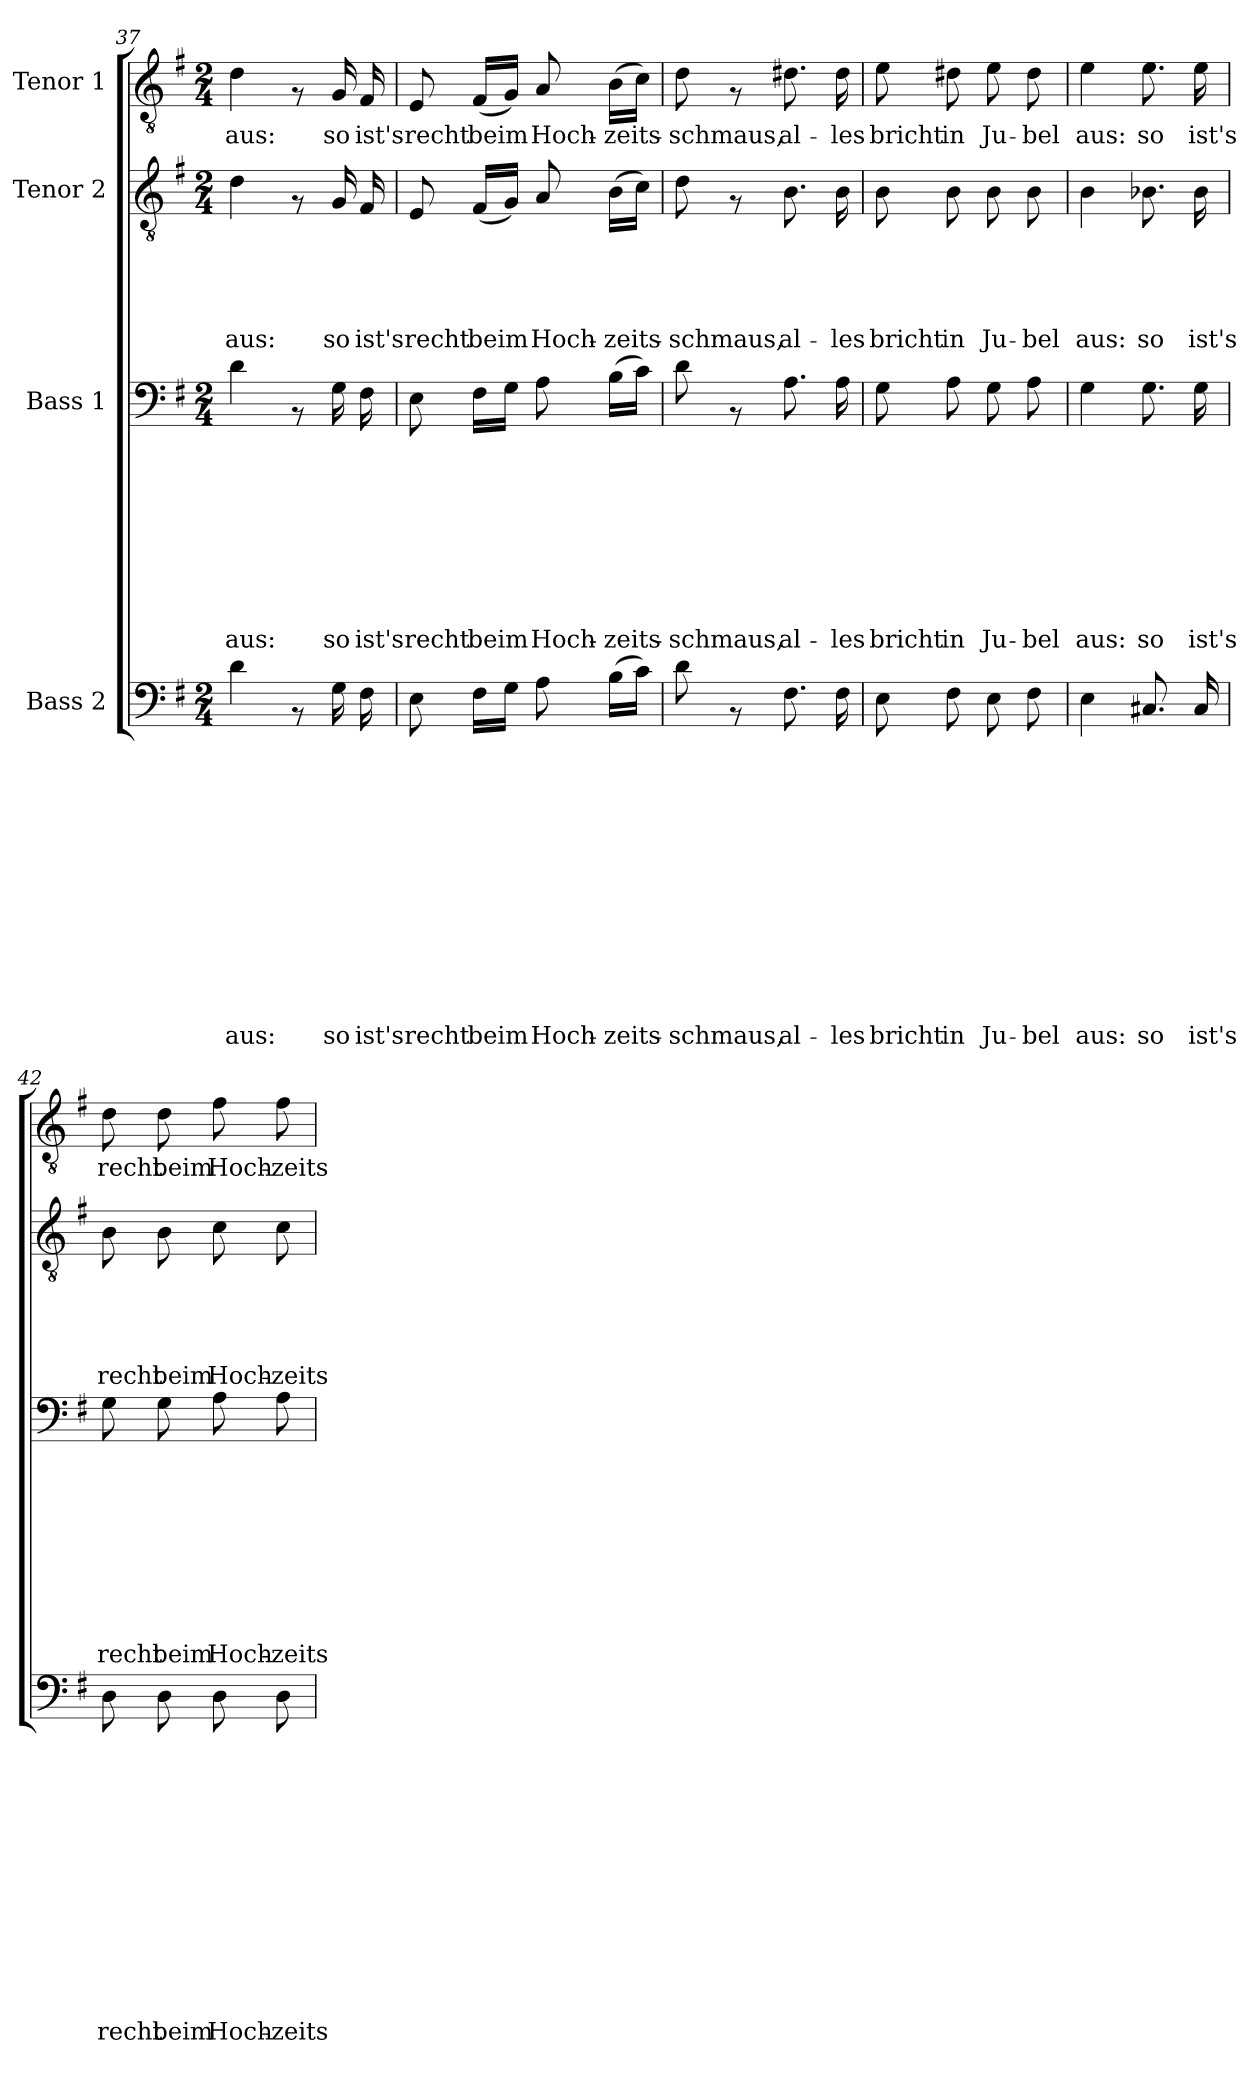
**kern	**text	**text	**text	**text	**text	**text	**text	**text	**text	**text	**text	**text	**text	**kern	**text	**text	**text	**text	**text	**text	**text	**text	**text	**kern	**text	**text	**text	**text	**text	**kern	**text
*part4	*part4	*part4	*part4	*part4	*part4	*part4	*part4	*part4	*part4	*part4	*part4	*part4	*part4	*part3	*part3	*part3	*part3	*part3	*part3	*part3	*part3	*part3	*part3	*part2	*part2	*part2	*part2	*part2	*part2	*part1	*part1
*staff4	*staff4	*staff4	*staff4	*staff4	*staff4	*staff4	*staff4	*staff4	*staff4	*staff4	*staff4	*staff4	*staff4	*staff3	*staff3	*staff3	*staff3	*staff3	*staff3	*staff3	*staff3	*staff3	*staff3	*staff2	*staff2	*staff2	*staff2	*staff2	*staff2	*staff1	*staff1
*I"Bass 2	*	*	*	*	*	*	*	*	*	*	*	*	*	*I"Bass 1	*	*	*	*	*	*	*	*	*	*I"Tenor 2	*	*	*	*	*	*I"Tenor 1	*
*clefF4	*	*	*	*	*	*	*	*	*	*	*	*	*	*clefF4	*	*	*	*	*	*	*	*	*	*clefGv2	*	*	*	*	*	*clefGv2	*
*k[f#]	*	*	*	*	*	*	*	*	*	*	*	*	*	*k[f#]	*	*	*	*	*	*	*	*	*	*k[f#]	*	*	*	*	*	*k[f#]	*
*G:	*	*	*	*	*	*	*	*	*	*	*	*	*	*G:	*	*	*	*	*	*	*	*	*	*G:	*	*	*	*	*	*G:	*
*M2/4	*	*	*	*	*	*	*	*	*	*	*	*	*	*M2/4	*	*	*	*	*	*	*	*	*	*M2/4	*	*	*	*	*	*M2/4	*
=37	=37	=37	=37	=37	=37	=37	=37	=37	=37	=37	=37	=37	=37	=37	=37	=37	=37	=37	=37	=37	=37	=37	=37	=37	=37	=37	=37	=37	=37	=37	=37
!	!	!	!	!	!	!	!	!	!	!	!	!	!LO:LY:b	!	!	!	!	!	!	!	!	!	!LO:LY:b	!	!	!	!	!	!LO:LY:b	!	!LO:LY:b
4d\	.	.	.	.	.	.	.	.	.	.	.	.	aus:	4d\	.	.	.	.	.	.	.	.	aus:	4d\	.	.	.	.	aus:	4d\	aus:
8rAA	.	.	.	.	.	.	.	.	.	.	.	.	.	8rAA	.	.	.	.	.	.	.	.	.	8rF	.	.	.	.	.	8rF	.
!	!	!	!	!	!	!	!	!	!	!	!	!	!LO:LY:b	!	!	!	!	!	!	!	!	!	!LO:LY:b	!	!	!	!	!	!LO:LY:b	!	!LO:LY:b
16G\	.	.	.	.	.	.	.	.	.	.	.	.	so	16G\	.	.	.	.	.	.	.	.	so	16G/	.	.	.	.	so	16G/	so
!	!	!	!	!	!	!	!	!	!	!	!	!	!LO:LY:b	!	!	!	!	!	!	!	!	!	!LO:LY:b	!	!	!	!	!	!LO:LY:b	!	!LO:LY:b
16F#\	.	.	.	.	.	.	.	.	.	.	.	.	ist's	16F#\	.	.	.	.	.	.	.	.	ist's	16F#/	.	.	.	.	ist's	16F#/	ist's
!!LO:LB:g=z
=38	=38	=38	=38	=38	=38	=38	=38	=38	=38	=38	=38	=38	=38	=38	=38	=38	=38	=38	=38	=38	=38	=38	=38	=38	=38	=38	=38	=38	=38	=38	=38
!	!	!	!	!	!	!	!	!	!	!	!	!	!LO:LY:b	!	!	!	!	!	!	!	!	!	!LO:LY:b	!	!	!	!	!	!LO:LY:b	!	!LO:LY:b
8E\	.	.	.	.	.	.	.	.	.	.	.	.	recht	8E\	.	.	.	.	.	.	.	.	recht	8E/	.	.	.	.	recht	8E/	recht
!	!	!	!	!	!	!	!	!	!	!	!	!	!LO:LY:b	!	!	!	!	!	!	!	!	!	!LO:LY:b	!	!	!	!	!	!LO:LY:b	!	!LO:LY:b
16F#\LL	.	.	.	.	.	.	.	.	.	.	.	.	beim	16F#\LL	.	.	.	.	.	.	.	.	beim	(<16F#/LL	.	.	.	.	beim	(<16F#/LL	beim
16G\JJ	.	.	.	.	.	.	.	.	.	.	.	.	.	16G\JJ	.	.	.	.	.	.	.	.	.	16G/JJ)	.	.	.	.	.	16G/JJ)	.
!	!	!	!	!	!	!	!	!	!	!	!	!	!LO:LY:b	!	!	!	!	!	!	!	!	!	!LO:LY:b	!	!	!	!	!	!LO:LY:b	!	!LO:LY:b
8A\	.	.	.	.	.	.	.	.	.	.	.	.	Hoch-	8A\	.	.	.	.	.	.	.	.	Hoch-	8A/	.	.	.	.	Hoch-	8A/	Hoch-
!	!	!	!	!	!	!	!	!	!	!	!	!	!LO:LY:b	!	!	!	!	!	!	!	!	!	!LO:LY:b	!	!	!	!	!	!LO:LY:b	!	!LO:LY:b
(>16B\LL	.	.	.	.	.	.	.	.	.	.	.	.	-zeits-	(>16B\LL	.	.	.	.	.	.	.	.	-zeits-	(>16B\LL	.	.	.	.	-zeits-	(>16B\LL	-zeits-
16c\JJ)	.	.	.	.	.	.	.	.	.	.	.	.	.	16c\JJ)	.	.	.	.	.	.	.	.	.	16c\JJ)	.	.	.	.	.	16c\JJ)	.
=39	=39	=39	=39	=39	=39	=39	=39	=39	=39	=39	=39	=39	=39	=39	=39	=39	=39	=39	=39	=39	=39	=39	=39	=39	=39	=39	=39	=39	=39	=39	=39
!	!	!	!	!	!	!	!	!	!	!	!	!	!LO:LY:b	!	!	!	!	!	!	!	!	!	!LO:LY:b	!	!	!	!	!	!LO:LY:b	!	!LO:LY:b
8d\	.	.	.	.	.	.	.	.	.	.	.	.	-schmaus,	8d\	.	.	.	.	.	.	.	.	-schmaus,	8d\	.	.	.	.	-schmaus,	8d\	-schmaus,
8rAA	.	.	.	.	.	.	.	.	.	.	.	.	.	8rAA	.	.	.	.	.	.	.	.	.	8rF	.	.	.	.	.	8rF	.
!	!	!	!	!	!	!	!	!	!	!	!	!	!LO:LY:b	!	!	!	!	!	!	!	!	!	!LO:LY:b	!	!	!	!	!	!LO:LY:b	!	!LO:LY:b
8.F#\	.	.	.	.	.	.	.	.	.	.	.	.	al-	8.A\	.	.	.	.	.	.	.	.	al-	8.B\	.	.	.	.	al-	8.d#X\	al-
!	!	!	!	!	!	!	!	!	!	!	!	!	!LO:LY:b	!	!	!	!	!	!	!	!	!	!LO:LY:b	!	!	!	!	!	!LO:LY:b	!	!LO:LY:b
16F#\	.	.	.	.	.	.	.	.	.	.	.	.	-les	16A\	.	.	.	.	.	.	.	.	-les	16B\	.	.	.	.	-les	16d#\	-les
=40	=40	=40	=40	=40	=40	=40	=40	=40	=40	=40	=40	=40	=40	=40	=40	=40	=40	=40	=40	=40	=40	=40	=40	=40	=40	=40	=40	=40	=40	=40	=40
!	!	!	!	!	!	!	!	!	!	!	!	!	!LO:LY:b	!	!	!	!	!	!	!	!	!	!LO:LY:b	!	!	!	!	!	!LO:LY:b	!	!LO:LY:b
8E\	.	.	.	.	.	.	.	.	.	.	.	.	bricht	8G\	.	.	.	.	.	.	.	.	bricht	8B\	.	.	.	.	bricht	8e\	bricht
!	!	!	!	!	!	!	!	!	!	!	!	!	!LO:LY:b	!	!	!	!	!	!	!	!	!	!LO:LY:b	!	!	!	!	!	!LO:LY:b	!	!LO:LY:b
8F#\	.	.	.	.	.	.	.	.	.	.	.	.	in	8A\	.	.	.	.	.	.	.	.	in	8B\	.	.	.	.	in	8d#X\	in
!	!	!	!	!	!	!	!	!	!	!	!	!	!LO:LY:b	!	!	!	!	!	!	!	!	!	!LO:LY:b	!	!	!	!	!	!LO:LY:b	!	!LO:LY:b
8E\	.	.	.	.	.	.	.	.	.	.	.	.	Ju-	8G\	.	.	.	.	.	.	.	.	Ju-	8B\	.	.	.	.	Ju-	8e\	Ju-
!	!	!	!	!	!	!	!	!	!	!	!	!	!LO:LY:b	!	!	!	!	!	!	!	!	!	!LO:LY:b	!	!	!	!	!	!LO:LY:b	!	!LO:LY:b
8F#\	.	.	.	.	.	.	.	.	.	.	.	.	-bel	8A\	.	.	.	.	.	.	.	.	-bel	8B\	.	.	.	.	-bel	8d#\	-bel
=41	=41	=41	=41	=41	=41	=41	=41	=41	=41	=41	=41	=41	=41	=41	=41	=41	=41	=41	=41	=41	=41	=41	=41	=41	=41	=41	=41	=41	=41	=41	=41
!	!	!	!	!	!	!	!	!	!	!	!	!	!LO:LY:b	!	!	!	!	!	!	!	!	!	!LO:LY:b	!	!	!	!	!	!LO:LY:b	!	!LO:LY:b
4E\	.	.	.	.	.	.	.	.	.	.	.	.	aus:	4G\	.	.	.	.	.	.	.	.	aus:	4B\	.	.	.	.	aus:	4e\	aus:
!	!	!	!	!	!	!	!	!	!	!	!	!	!LO:LY:b	!	!	!	!	!	!	!	!	!	!LO:LY:b	!	!	!	!	!	!LO:LY:b	!	!LO:LY:b
8.C#X/	.	.	.	.	.	.	.	.	.	.	.	.	so	8.G\	.	.	.	.	.	.	.	.	so	8.B-X\	.	.	.	.	so	8.e\	so
!	!	!	!	!	!	!	!	!	!	!	!	!	!LO:LY:b	!	!	!	!	!	!	!	!	!	!LO:LY:b	!	!	!	!	!	!LO:LY:b	!	!LO:LY:b
16C#/	.	.	.	.	.	.	.	.	.	.	.	.	ist's	16G\	.	.	.	.	.	.	.	.	ist's	16B-\	.	.	.	.	ist's	16e\	ist's
=42	=42	=42	=42	=42	=42	=42	=42	=42	=42	=42	=42	=42	=42	=42	=42	=42	=42	=42	=42	=42	=42	=42	=42	=42	=42	=42	=42	=42	=42	=42	=42
!	!	!	!	!	!	!	!	!	!	!	!	!	!LO:LY:b	!	!	!	!	!	!	!	!	!	!LO:LY:b	!	!	!	!	!	!LO:LY:b	!	!LO:LY:b
8D\	.	.	.	.	.	.	.	.	.	.	.	.	recht	8G\	.	.	.	.	.	.	.	.	recht	8B\	.	.	.	.	recht	8d\	recht
!	!	!	!	!	!	!	!	!	!	!	!	!	!LO:LY:b	!	!	!	!	!	!	!	!	!	!LO:LY:b	!	!	!	!	!	!LO:LY:b	!	!LO:LY:b
8D\	.	.	.	.	.	.	.	.	.	.	.	.	beim	8G\	.	.	.	.	.	.	.	.	beim	8B\	.	.	.	.	beim	8d\	beim
!	!	!	!	!	!	!	!	!	!	!	!	!	!LO:LY:b	!	!	!	!	!	!	!	!	!	!LO:LY:b	!	!	!	!	!	!LO:LY:b	!	!LO:LY:b
8D\	.	.	.	.	.	.	.	.	.	.	.	.	Hoch-	8A\	.	.	.	.	.	.	.	.	Hoch-	8c\	.	.	.	.	Hoch-	8f#\	Hoch-
!	!	!	!	!	!	!	!	!	!	!	!	!	!LO:LY:b	!	!	!	!	!	!	!	!	!	!LO:LY:b	!	!	!	!	!	!LO:LY:b	!	!LO:LY:b
8D\	.	.	.	.	.	.	.	.	.	.	.	.	-zeits-	8A\	.	.	.	.	.	.	.	.	-zeits-	8c\	.	.	.	.	-zeits-	8f#\	-zeits-
=	=	=	=	=	=	=	=	=	=	=	=	=	=	=	=	=	=	=	=	=	=	=	=	=	=	=	=	=	=	=	=
*-	*-	*-	*-	*-	*-	*-	*-	*-	*-	*-	*-	*-	*-	*-	*-	*-	*-	*-	*-	*-	*-	*-	*-	*-	*-	*-	*-	*-	*-	*-	*-
